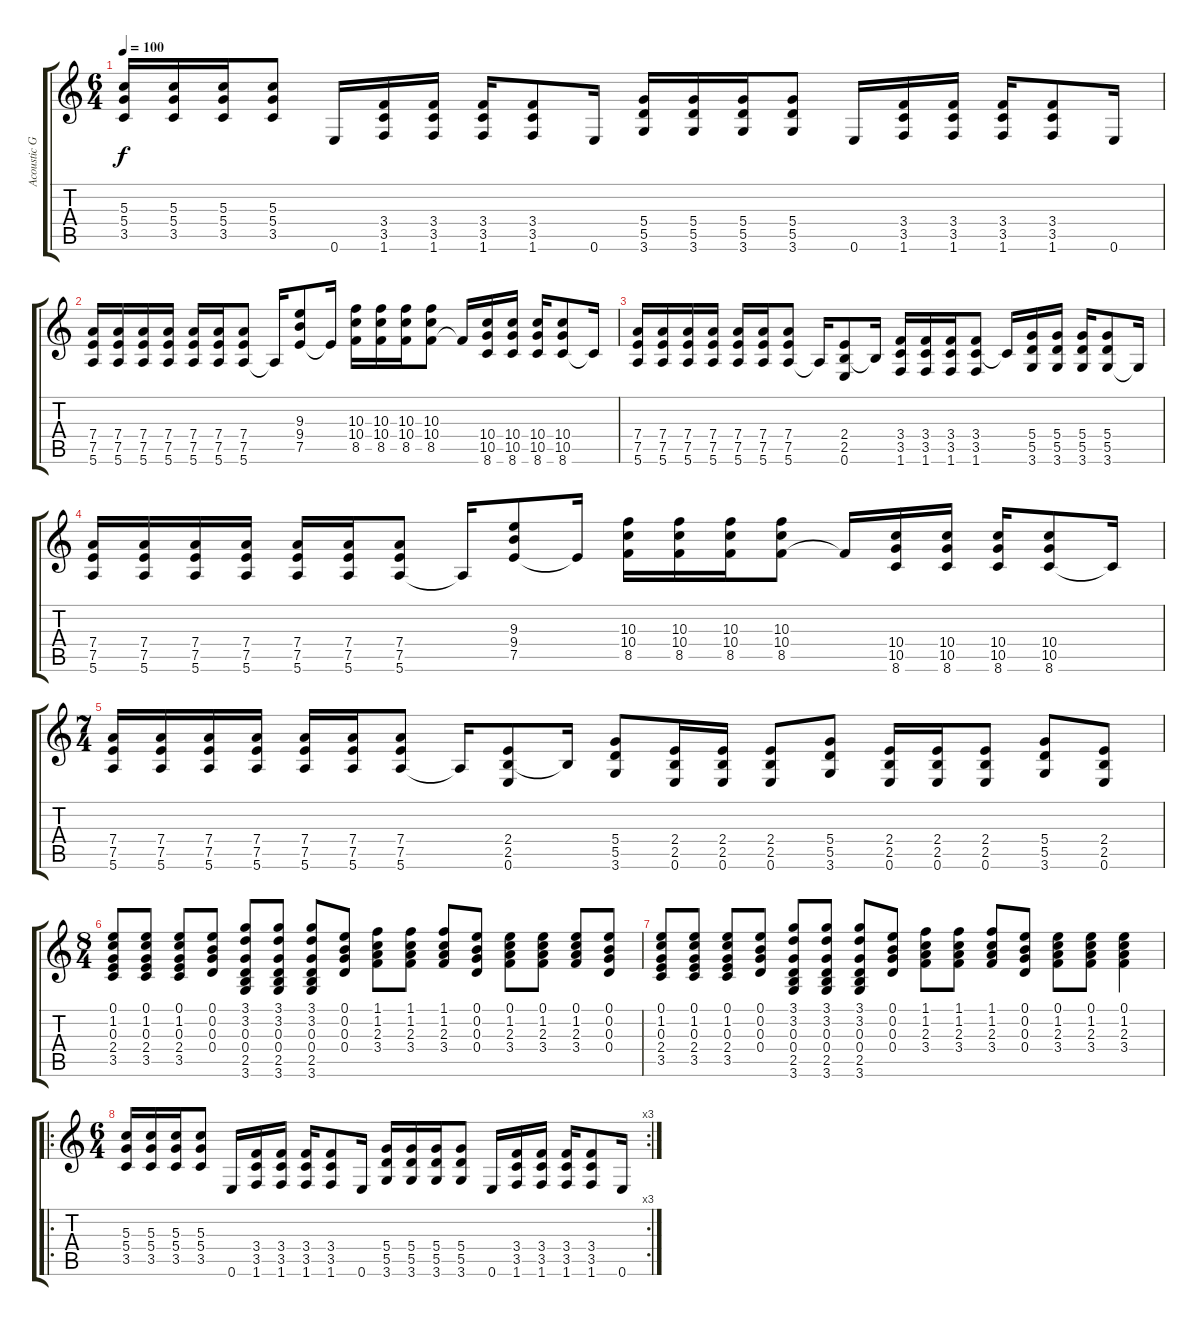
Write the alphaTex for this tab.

\track ("Acoustic Guitar" "Acoustic G") {instrument acousticguitarsteel}
\staff {score tabs}
\tuning (E4 B3 G3 D3 A2 E2) {hide}
\ts (6 4)
\tempo 100
\clef g2
\ks c
(5.3 5.4 3.5).16{dy f} (5.3 5.4 3.5).16 (5.3 5.4 3.5).16 (5.3 5.4 3.5).8 0.6.16 (3.4 3.5 1.6).16 (3.4 3.5 1.6).16 (3.4 3.5 1.6).16 (3.4 3.5 1.6).8 0.6.16 (5.4 5.5 3.6).16 (5.4 5.5 3.6).16 (5.4 5.5 3.6).16 (5.4 5.5 3.6).8 0.6.16 (3.4 3.5 1.6).16 (3.4 3.5 1.6).16 (3.4 3.5 1.6).16 (3.4 3.5 1.6).8 0.6.16 |
(7.4 7.5 5.6).16 (7.4 7.5 5.6).16 (7.4 7.5 5.6).16 (7.4 7.5 5.6).16 (7.4 7.5 5.6).16 (7.4 7.5 5.6).16 (7.4 7.5 5.6).8 5.6{t}.16 (9.3 9.4 7.5).8 7.5{t}.16 (10.3 10.4 8.5).16 (10.3 10.4 8.5).16 (10.3 10.4 8.5).16 (10.3 10.4 8.5).8 8.5{t}.16 (10.4 10.5 8.6).16 (10.4 10.5 8.6).16 (10.4 10.5 8.6).16 (10.4 10.5 8.6).8 8.6{t}.16 |
(7.4 7.5 5.6).16 (7.4 7.5 5.6).16 (7.4 7.5 5.6).16 (7.4 7.5 5.6).16 (7.4 7.5 5.6).16 (7.4 7.5 5.6).16 (7.4 7.5 5.6).8 5.6{t}.16 (2.4 2.5 0.6).8 2.5{t}.16 (3.4 3.5 1.6).16 (3.4 3.5 1.6).16 (3.4 3.5 1.6).16 (3.4 3.5 1.6).8 3.5{t}.16 (5.4 5.5 3.6).16 (5.4 5.5 3.6).16 (5.4 5.5 3.6).16 (5.4 5.5 3.6).8 3.6{t}.16 |
(7.4 7.5 5.6).16 (7.4 7.5 5.6).16 (7.4 7.5 5.6).16 (7.4 7.5 5.6).16 (7.4 7.5 5.6).16 (7.4 7.5 5.6).16 (7.4 7.5 5.6).8 5.6{t}.16 (9.3 9.4 7.5).8 7.5{t}.16 (10.3 10.4 8.5).16 (10.3 10.4 8.5).16 (10.3 10.4 8.5).16 (10.3 10.4 8.5).8 8.5{t}.16 (10.4 10.5 8.6).16 (10.4 10.5 8.6).16 (10.4 10.5 8.6).16 (10.4 10.5 8.6).8 8.6{t}.16 |
\ts (7 4)
(7.4 7.5 5.6).16 (7.4 7.5 5.6).16 (7.4 7.5 5.6).16 (7.4 7.5 5.6).16 (7.4 7.5 5.6).16 (7.4 7.5 5.6).16 (7.4 7.5 5.6).8 5.6{t}.16 (2.4 2.5 0.6).8 2.5{t}.16 (5.4 5.5 3.6).8 (2.4 2.5 0.6).16 (2.4 2.5 0.6).16 (2.4 2.5 0.6).8 (5.4 5.5 3.6).8 (2.4 2.5 0.6).16 (2.4 2.5 0.6).16 (2.4 2.5 0.6).8 (5.4 5.5 3.6).8 (2.4 2.5 0.6).8 |
\ts (8 4)
(0.1 1.2 0.3 2.4 3.5).8 (0.1 1.2 0.3 2.4 3.5).8 (0.1 1.2 0.3 2.4 3.5).8 (0.1 0.2 0.3 0.4).8 (3.1 3.2 0.3 0.4 2.5 3.6).8 (3.1 3.2 0.3 0.4 2.5 3.6).8 (3.1 3.2 0.3 0.4 2.5 3.6).8 (0.1 0.2 0.3 0.4).8 (1.1 1.2 2.3 3.4).8 (1.1 1.2 2.3 3.4).8 (1.1 1.2 2.3 3.4).8 (0.1 0.2 0.3 0.4).8 (0.1 1.2 2.3 3.4).8 (0.1 1.2 2.3 3.4).8 (0.1 1.2 2.3 3.4).8 (0.1 0.2 0.3 0.4).8 |
(0.1 1.2 0.3 2.4 3.5).8 (0.1 1.2 0.3 2.4 3.5).8 (0.1 1.2 0.3 2.4 3.5).8 (0.1 0.2 0.3 0.4).8 (3.1 3.2 0.3 0.4 2.5 3.6).8 (3.1 3.2 0.3 0.4 2.5 3.6).8 (3.1 3.2 0.3 0.4 2.5 3.6).8 (0.1 0.2 0.3 0.4).8 (1.1 1.2 2.3 3.4).8 (1.1 1.2 2.3 3.4).8 (1.1 1.2 2.3 3.4).8 (0.1 0.2 0.3 0.4).8 (0.1 1.2 2.3 3.4).8 (0.1 1.2 2.3 3.4).8 (0.1 1.2 2.3 3.4).4 |
\ro
\rc 3
\ts (6 4)
(5.3 5.4 3.5).16 (5.3 5.4 3.5).16 (5.3 5.4 3.5).16 (5.3 5.4 3.5).8 0.6.16 (3.4 3.5 1.6).16 (3.4 3.5 1.6).16 (3.4 3.5 1.6).16 (3.4 3.5 1.6).8 0.6.16 (5.4 5.5 3.6).16 (5.4 5.5 3.6).16 (5.4 5.5 3.6).16 (5.4 5.5 3.6).8 0.6.16 (3.4 3.5 1.6).16 (3.4 3.5 1.6).16 (3.4 3.5 1.6).16 (3.4 3.5 1.6).8 0.6.16
